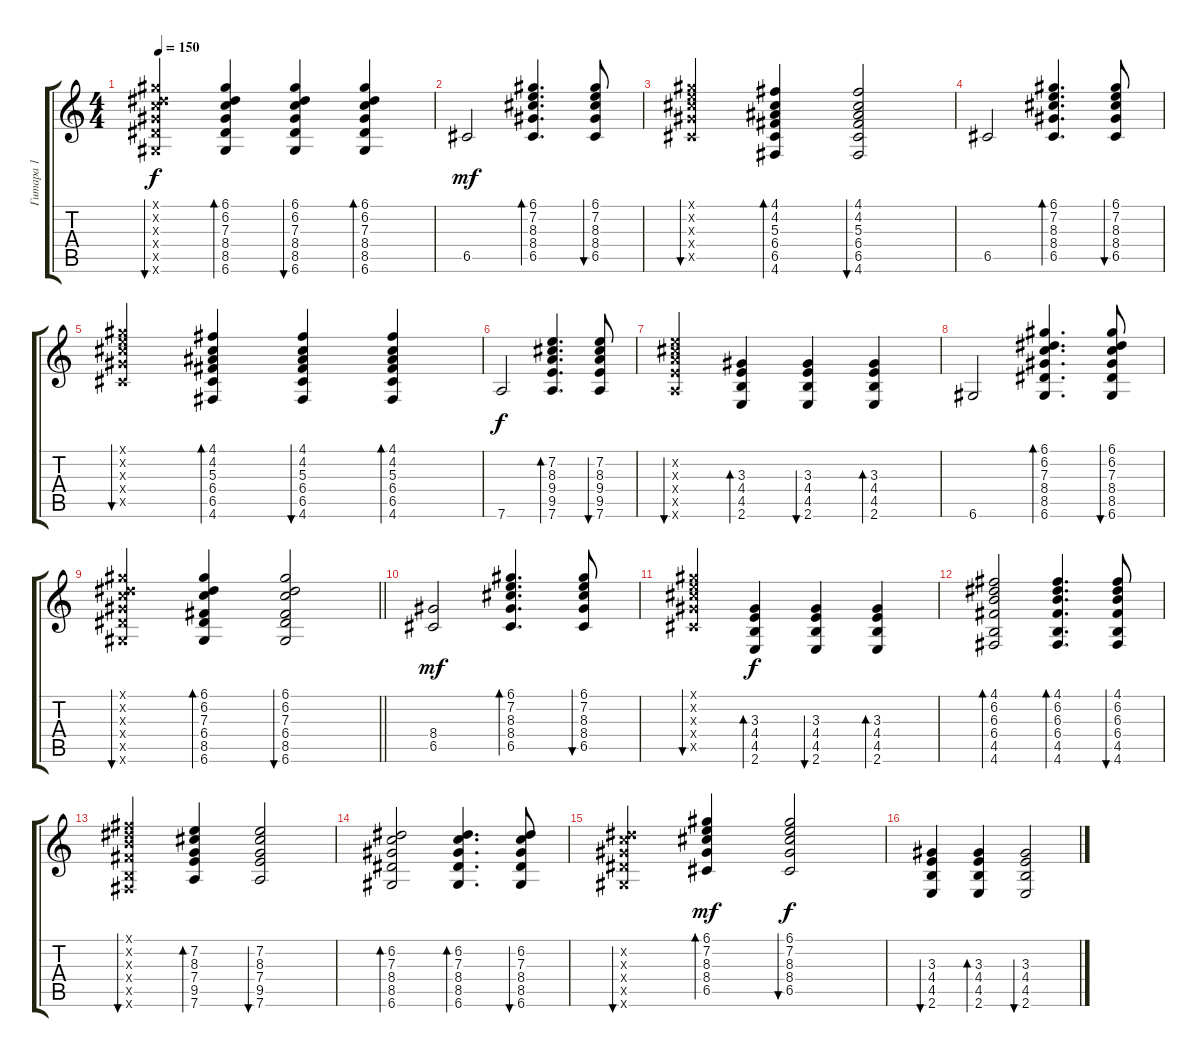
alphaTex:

\track ("Гитара 1" "Гитара 1") {instrument acousticguitarsteel}
\staff {score tabs}
\tuning (D4 A3 F3 C3 G2 D2) {hide}
\ts (4 4)
\tempo 150
\clef g2
\ks c
(6.1{x} 6.2{x} 7.3{x} 8.4{x} 8.5{x} 6.6{x}).4{bu 60 dy f} (6.1 6.2 7.3 8.4 8.5 6.6).4{bd 60} (6.1 6.2 7.3 8.4 8.5 6.6).4{bu 60} (6.1 6.2 7.3 8.4 8.5 6.6).4{bd 60} |
6.5.2{dy mf} (6.1 7.2 8.3 8.4 6.5).4{d bd 60} (6.1 7.2 8.3 8.4 6.5).8{bu 60} |
(6.1{x} 7.2{x} 8.3{x} 8.4{x} 6.5{x}).4{bu 60} (4.1 4.2 5.3 6.4 6.5 4.6).4{bd 60} (4.1 4.2 5.3 6.4 6.5 4.6).2{bu 60} |
6.5.2 (6.1 7.2 8.3 8.4 6.5).4{d bd 60} (6.1 7.2 8.3 8.4 6.5).8{bu 60} |
(6.1{x} 7.2{x} 8.3{x} 8.4{x} 6.5{x}).4{bu 60} (4.1 4.2 5.3 6.4 6.5 4.6).4{bd 60} (4.1 4.2 5.3 6.4 6.5 4.6).4{bu 60} (4.1 4.2 5.3 6.4 6.5 4.6).4{bd 60} |
7.6.2{dy f} (7.2 8.3 9.4 9.5 7.6).4{d bd 60} (7.2 8.3 9.4 9.5 7.6).8{bu 60} |
(7.2{x} 8.3{x} 9.4{x} 9.5{x} 7.6{x}).4{bu 60} (3.3 4.4 4.5 2.6).4{bd 60} (3.3 4.4 4.5 2.6).4{bu 60} (3.3 4.4 4.5 2.6).4{bd 60} |
6.6.2 (6.1 6.2 7.3 8.4 8.5 6.6).4{d bd 60} (6.1 6.2 7.3 8.4 8.5 6.6).8{bu 60} |
\barLineRight lightlight
(6.1{x} 6.2{x} 7.3{x} 8.4{x} 8.5{x} 6.6{x}).4{bu 60} (6.1 6.2 7.3 6.4 8.5 6.6).4{bd 60} (6.1 6.2 7.3 6.4 8.5 6.6).2{bu 60} |
(8.4 6.5).2{dy mf} (6.1 7.2 8.3 8.4 6.5).4{d bd 60} (6.1 7.2 8.3 8.4 6.5).8{bu 60} |
(6.1{x} 7.2{x} 8.3{x} 8.4{x} 6.5{x}).4{bu 60} (3.3 4.4 4.5 2.6).4{bd 60 dy f} (3.3 4.4 4.5 2.6).4{bu 60} (3.3 4.4 4.5 2.6).4{bd 60} |
(4.1 6.2 6.3 6.4 4.5 4.6).2{bd 60} (4.1 6.2 6.3 6.4 4.5 4.6).4{d bd 60} (4.1 6.2 6.3 6.4 4.5 4.6).8{bu 60} |
(4.1{x} 6.2{x} 6.3{x} 6.4{x} 4.5{x} 4.6{x}).4{bu 60} (7.2 8.3 7.4 9.5 7.6).4{bd 60} (7.2 8.3 7.4 9.5 7.6).2{bu 60} |
(6.2 7.3 8.4 8.5 6.6).2{bd 60} (6.2 7.3 8.4 8.5 6.6).4{d bd 60} (6.2 7.3 8.4 8.5 6.6).8{bu 60} |
(6.2{x} 7.3{x} 8.4{x} 8.5{x} 6.6{x}).4{bu 60} (6.1 7.2 8.3 8.4 6.5).4{bd 60 dy mf} (6.1 7.2 8.3 8.4 6.5).2{bu 60 dy f} |
(3.3 4.4 4.5 2.6).4{bu 60} (3.3 4.4 4.5 2.6).4{bd 60} (3.3 4.4 4.5 2.6).2{bu 60}
